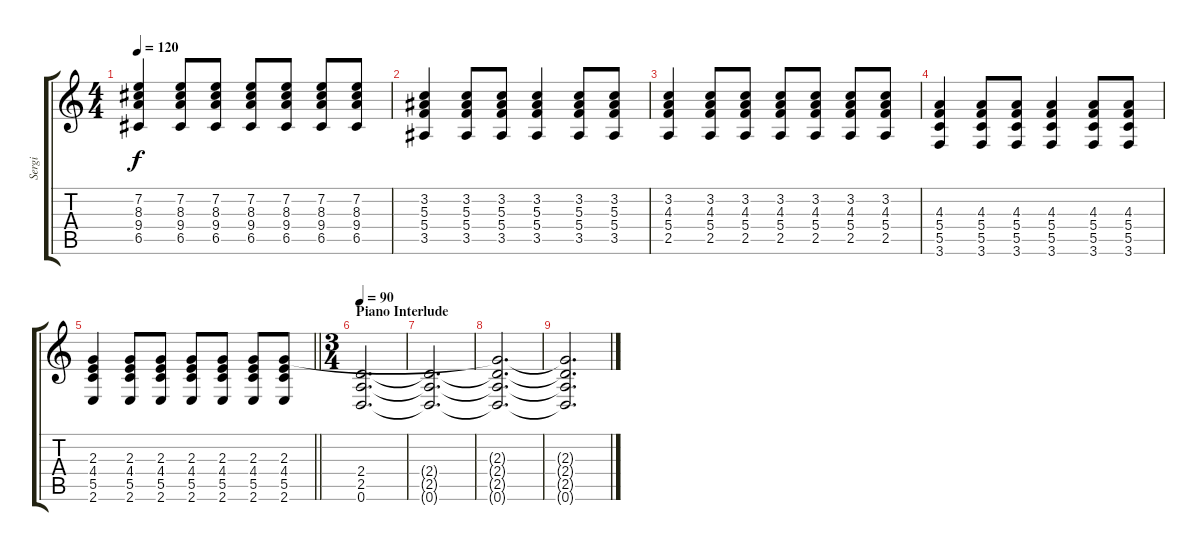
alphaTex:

\track ("Sergi" "Sergi") {instrument distortionguitar}
\staff {score tabs}
\tuning (D4 A3 F3 C3 G2 D2) {hide}
\ts (4 4)
\tempo 120
\clef g2
\ks c
(7.2 8.3 9.4 6.5).4{dy f} (7.2 8.3 9.4 6.5).8 (7.2 8.3 9.4 6.5).8 (7.2 8.3 9.4 6.5).8 (7.2 8.3 9.4 6.5).8 (7.2 8.3 9.4 6.5).8 (7.2 8.3 9.4 6.5).8 |
(3.2 5.3 5.4 3.5).4 (3.2 5.3 5.4 3.5).8 (3.2 5.3 5.4 3.5).8 (3.2 5.3 5.4 3.5).4 (3.2 5.3 5.4 3.5).8 (3.2 5.3 5.4 3.5).8 |
(3.2 4.3 5.4 2.5).4 (3.2 4.3 5.4 2.5).8 (3.2 4.3 5.4 2.5).8 (3.2 4.3 5.4 2.5).8 (3.2 4.3 5.4 2.5).8 (3.2 4.3 5.4 2.5).8 (3.2 4.3 5.4 2.5).8 |
(4.3 5.4 5.5 3.6).4 (4.3 5.4 5.5 3.6).8 (4.3 5.4 5.5 3.6).8 (4.3 5.4 5.5 3.6).4 (4.3 5.4 5.5 3.6).8 (4.3 5.4 5.5 3.6).8 |
\barLineRight lightlight
(2.3 4.4 5.5 2.6).4 (2.3 4.4 5.5 2.6).8 (2.3 4.4 5.5 2.6).8 (2.3 4.4 5.5 2.6).8 (2.3 4.4 5.5 2.6).8 (2.3 4.4 5.5 2.6).8 (2.3 4.4 5.5 2.6).8 |
\ts (3 4)
\section ("" "Piano Interlude")
\tempo 90
(2.4 2.5 0.6).2{d volume 1} |
(2.4{t} 2.5{t} 0.6{t}).2{d} |
(2.3{t} 2.4{t} 2.5{t} 0.6{t}).2{d} |
(2.3{t} 2.4{t} 2.5{t} 0.6{t}).2{d}
